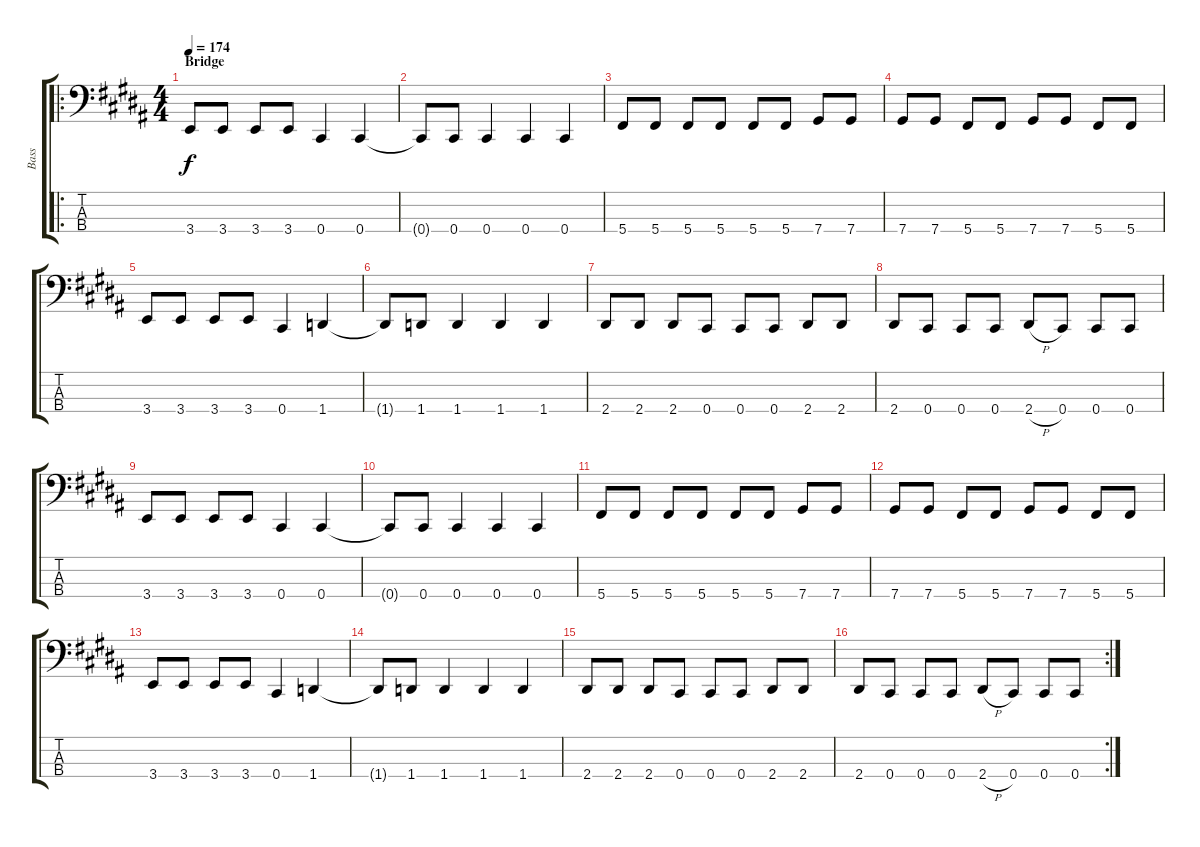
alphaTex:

\track ("Bass" "Bass") {instrument electricbassfinger}
\staff {score tabs}
\tuning (Gb2 Db2 Ab1 Db1) {hide}
\ro
\ts (4 4)
\section ("" "Bridge")
\tempo 174
\clef f4
\ks g#minor
3.4.8{dy f} 3.4.8 3.4.8 3.4.8 0.4.4 0.4.4 |
0.4{t}.8 0.4.8 0.4.4 0.4.4 0.4.4 |
5.4.8 5.4.8 5.4.8 5.4.8 5.4.8 5.4.8 7.4.8 7.4.8 |
7.4.8 7.4.8 5.4.8 5.4.8 7.4.8 7.4.8 5.4.8 5.4.8 |
3.4.8 3.4.8 3.4.8 3.4.8 0.4.4 1.4.4 |
1.4{t}.8 1.4.8 1.4.4 1.4.4 1.4.4 |
2.4.8 2.4.8 2.4.8 0.4.8 0.4.8 0.4.8 2.4.8 2.4.8 |
2.4.8 0.4.8 0.4.8 0.4.8 2.4{h}.8 0.4.8 0.4.8 0.4.8 |
3.4.8 3.4.8 3.4.8 3.4.8 0.4.4 0.4.4 |
0.4{t}.8 0.4.8 0.4.4 0.4.4 0.4.4 |
5.4.8 5.4.8 5.4.8 5.4.8 5.4.8 5.4.8 7.4.8 7.4.8 |
7.4.8 7.4.8 5.4.8 5.4.8 7.4.8 7.4.8 5.4.8 5.4.8 |
3.4.8 3.4.8 3.4.8 3.4.8 0.4.4 1.4.4 |
1.4{t}.8 1.4.8 1.4.4 1.4.4 1.4.4 |
2.4.8 2.4.8 2.4.8 0.4.8 0.4.8 0.4.8 2.4.8 2.4.8 |
\rc 2
2.4.8 0.4.8 0.4.8 0.4.8 2.4{h}.8 0.4.8 0.4.8 0.4.8
